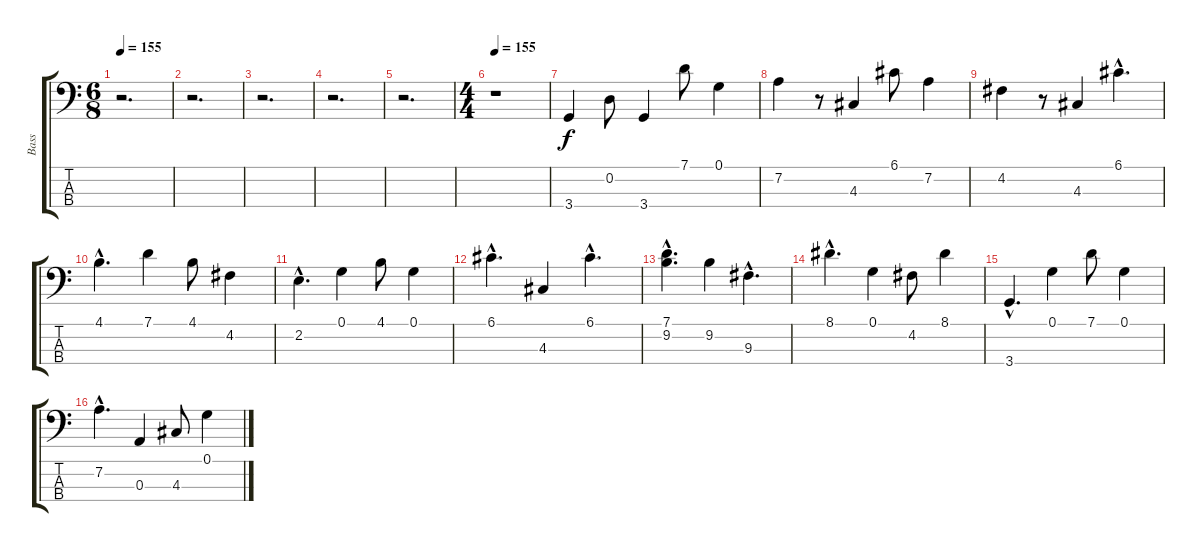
\track ("Bass" "Bass") {instrument fretlessbass}
\staff {score tabs}
\tuning (G2 D2 A1 E1) {hide}
\ts (6 8)
\tempo 155
\tempo 50
\tempo 155
\clef f4
\ks c
r.2{d dy f instrument fretlessbass} |
r.2{d} |
r.2{d} |
r.2{d} |
r.2{d} |
\ts (4 4)
\tempo 155
r.1 |
3.4.4 0.2.8 3.4.4 7.1.8 0.1.4 |
7.2.4 r.8 4.3.4 6.1.8 7.2.4 |
4.2.4 r.8 4.3.4 6.1{hac}.4{d} |
4.1{hac}.4{d} 7.1.4 4.1.8 4.2.4 |
2.2{hac}.4{d} 0.1.4 4.1.8 0.1.4 |
6.1{hac}.4{d} 4.3.4 6.1{hac}.4{d} |
(7.1{hac} 9.2{hac}).4{d} 9.2.4 9.3{hac}.4{d} |
8.1{hac}.4{d} 0.1.4 4.2.8 8.1.4 |
3.4{hac}.4{d} 0.1.4 7.1.8 0.1.4 |
7.2{hac}.4{d} 0.3.4 4.3.8 0.1.4
